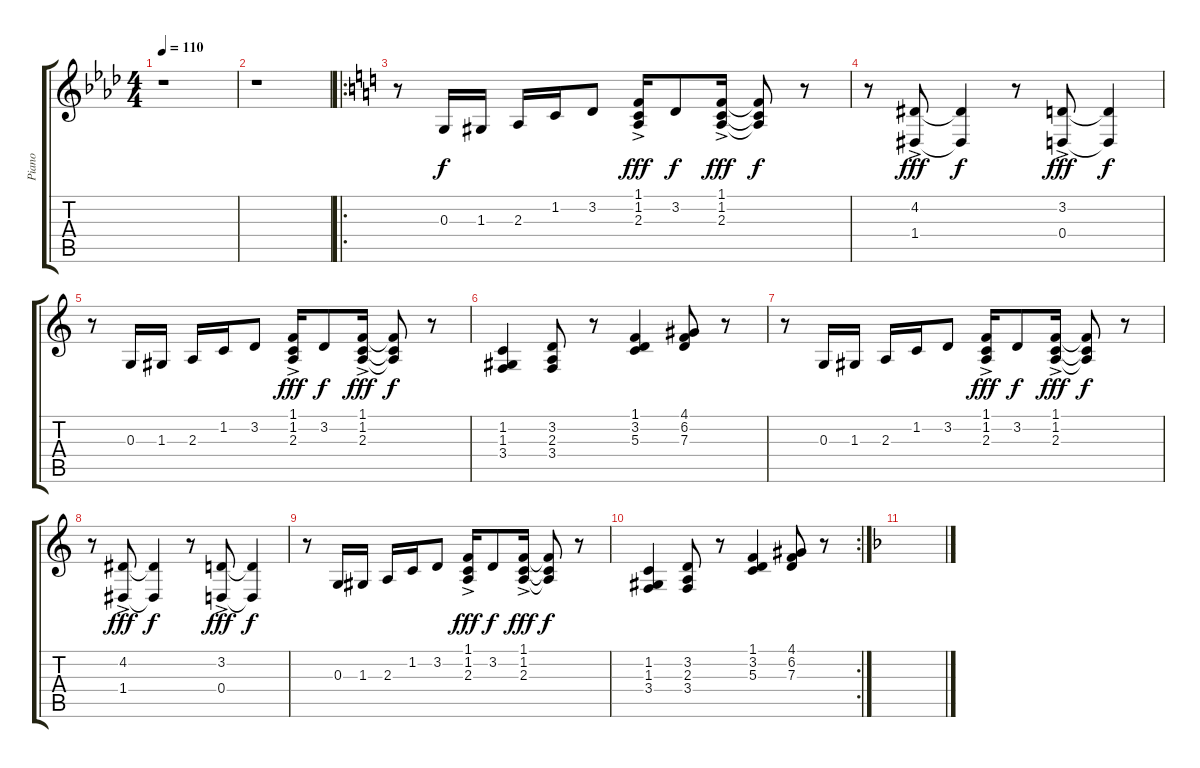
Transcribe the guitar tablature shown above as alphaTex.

\track ("Piano" "Piano") {instrument brightacousticpiano}
\staff {score tabs}
\tuning (E4 B3 G3 D3 A2 E2) {hide}
\ts (4 4)
\tempo 110
\clef g2
\ks ab
r.1{dy f} |
r.1 |
\ro
\ks c
r.8{instrument trumpet} 0.3.16 1.3.16 2.3.16 1.2.16 3.2.8 (1.1{ac} 1.2{ac} 2.3{ac}).16{dy fff} 3.2.8{dy f} (1.1{ac} 1.2{ac} 2.3{ac}).16{dy fff} (1.1{t} 1.2{t} 2.3{t}).8{dy f} r.8 |
r.8 (4.2{ac} 1.4{ac}).8{dy fff} (4.2{t} 1.4{t}).4{dy f} r.8 (3.2{ac} 0.4{ac}).8{dy fff} (3.2{t} 0.4{t}).4{dy f} |
r.8 0.3.16 1.3.16 2.3.16 1.2.16 3.2.8 (1.1{ac} 1.2{ac} 2.3{ac}).16{dy fff} 3.2.8{dy f} (1.1{ac} 1.2{ac} 2.3{ac}).16{dy fff} (1.1{t} 1.2{t} 2.3{t}).8{dy f} r.8 |
(1.2 1.3 3.4).4 (3.2 2.3 3.4).8 r.8 (1.1 3.2 5.3).4 (4.1 6.2 7.3).8 r.8 |
r.8 0.3.16 1.3.16 2.3.16 1.2.16 3.2.8 (1.1{ac} 1.2{ac} 2.3{ac}).16{dy fff} 3.2.8{dy f} (1.1{ac} 1.2{ac} 2.3{ac}).16{dy fff} (1.1{t} 1.2{t} 2.3{t}).8{dy f} r.8 |
r.8 (4.2{ac} 1.4{ac}).8{dy fff} (4.2{t} 1.4{t}).4{dy f} r.8 (3.2{ac} 0.4{ac}).8{dy fff} (3.2{t} 0.4{t}).4{dy f} |
r.8 0.3.16 1.3.16 2.3.16 1.2.16 3.2.8 (1.1{ac} 1.2{ac} 2.3{ac}).16{dy fff} 3.2.8{dy f} (1.1{ac} 1.2{ac} 2.3{ac}).16{dy fff} (1.1{t} 1.2{t} 2.3{t}).8{dy f} r.8 |
\rc 2
(1.2 1.3 3.4).4 (3.2 2.3 3.4).8 r.8 (1.1 3.2 5.3).4 (4.1 6.2 7.3).8 r.8 |
\ks f
